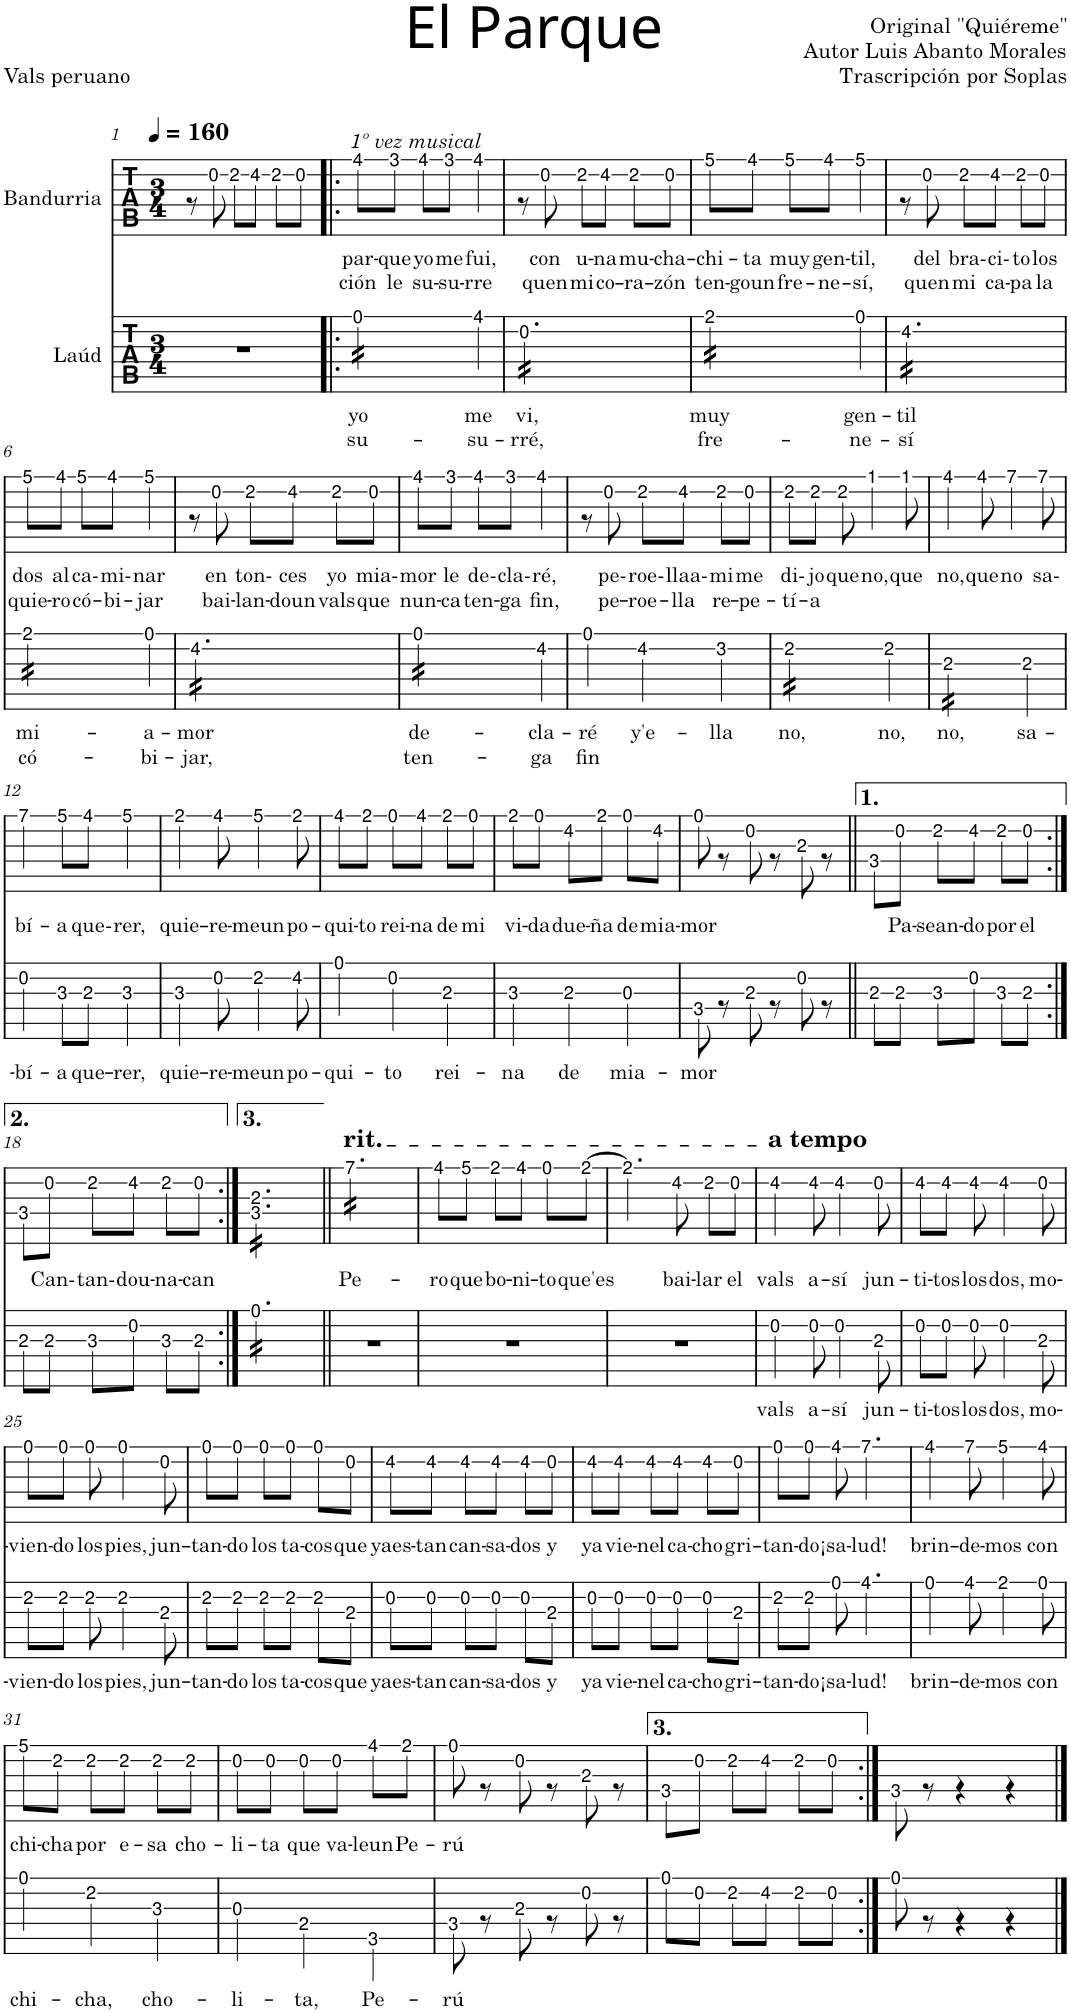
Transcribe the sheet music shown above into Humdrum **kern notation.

**kern	**kern	**text	**text	**kern	**text	**text
*part3	*part2	*part2	*part2	*part1	*part1	*part1
*staff3	*staff2	*staff2	*staff2	*staff1	*staff1	*staff1
*I"Guitarra	*I"Laúd	*	*	*I"Bandurria	*	*
*I'G	*	*	*	*	*	*
*stria6	*stria6	*	*	*stria6	*	*
*	*	*	*	*	*	*
*k[]	*k[]	*	*	*k[]	*	*
*M3/4	*M3/4	*	*	*M3/4	*	*
*MM160	*MM160	*	*	*MM160	*	*
=1	=1	=1	=1	=1	=1	=1
2.r	2.r	.	.	8r	.	.
.	.	.	.	8ee\	.	.
.	.	.	.	8ff#X\L	.	.
.	.	.	.	8gg#X\J	.	.
.	.	.	.	8ff#\L	.	.
.	.	.	.	8ee\J	.	.
=2!|:	=2!|:	=2!|:	=2!|:	=2!|:	=2!|:	=2!|:
!	!	!	!	!LO:TX:a:i:t=1º vez musical	!	!
!LO:TX:a:t=LA	!	!	!	!	!	!
!	!	!LO:LY:b	!LO:LY:b	!	!LO:LY:b	!LO:LY:b
4EE	2a\	yo	su-	8ccc#X\L	par-	ción
!	!	!	!	!	!LO:LY:b	!LO:LY:b
.	.	.	.	8cccn\J	que	le
!	!	!	!	!	!LO:LY:b	!LO:LY:b
4A 4c#X 4e	.	.	.	8ccc#X\L	yo	su-
!	!	!	!	!	!LO:LY:b	!LO:LY:b
.	.	.	.	8cccn\J	me	-su-
!	!	!LO:LY:b	!LO:LY:b	!	!LO:LY:b	!LO:LY:b
4A 4c# 4e	4cc#X\	me	-su-	4ccc#X\	fui,	-rre
=3	=3	=3	=3	=3	=3	=3
!	!	!LO:LY:b	!LO:LY:b	!	!	!
4AA	2.e\	vi,	-rré,	8r	.	.
!	!	!	!	!	!LO:LY:b	!LO:LY:b
.	.	.	.	8ee\	con	quen
!	!	!	!	!	!LO:LY:b	!LO:LY:b
4A 4c#X 4e	.	.	.	8ff#X\L	u-	mi
!	!	!	!	!	!LO:LY:b	!LO:LY:b
.	.	.	.	8gg#X\J	-na	co-
!	!	!	!	!	!LO:LY:b	!LO:LY:b
4A 4c# 4e	.	.	.	8ff#\L	mu-	-ra-
!	!	!	!	!	!LO:LY:b	!LO:LY:b
.	.	.	.	8ee\J	-cha-	-zón
=4	=4	=4	=4	=4	=4	=4
!LO:TX:a:t=MI	!	!	!	!	!	!
!	!	!LO:LY:b	!LO:LY:b	!	!LO:LY:b	!LO:LY:b
4EE	2b\	muy	fre-	8ddd\L	-chi-	ten-
!	!	!	!	!	!LO:LY:b	!LO:LY:b
.	.	.	.	8ccc#X\J	-ta	-goun
!	!	!	!	!	!LO:LY:b	!LO:LY:b
4G#X 4B 4e	.	.	.	8ddd\L	muy	fre-
!	!	!	!	!	!LO:LY:b	!LO:LY:b
.	.	.	.	8ccc#\J	gen-	-ne-
!	!	!LO:LY:b	!LO:LY:b	!	!LO:LY:b	!LO:LY:b
4G# 4B 4e	4a\	gen-	-ne-	4ddd\	-til,	-sí,
=5	=5	=5	=5	=5	=5	=5
!	!	!LO:LY:b	!LO:LY:b	!	!	!
4BB	2.g#X\	-til	-sí	8r	.	.
!	!	!	!	!	!LO:LY:b	!LO:LY:b
.	.	.	.	8ee\	del	quen
!	!	!	!	!	!LO:LY:b	!LO:LY:b
4G#X 4B 4e	.	.	.	8ff#X\L	bra-	mi
!	!	!	!	!	!LO:LY:b	!LO:LY:b
.	.	.	.	8gg#X\J	ci-	ca-
!	!	!	!	!	!LO:LY:b	!LO:LY:b
4G# 4B 4e	.	.	.	8ff#\L	to	-pa
!	!	!	!	!	!LO:LY:b	!LO:LY:b
.	.	.	.	8ee\J	los	la
!!LO:LB:g=z
=6	=6	=6	=6	=6	=6	=6
!	!	!LO:LY:b	!LO:LY:b	!	!LO:LY:b	!LO:LY:b
4EE	2b\	mi-	có-	8ddd\L	dos	quie-
!	!	!	!	!	!LO:LY:b	!LO:LY:b
.	.	.	.	8ccc#X\J	al	-ro
!	!	!	!	!	!LO:LY:b	!LO:LY:b
4G#X 4B 4e	.	.	.	8ddd\L	ca-	có-
!	!	!	!	!	!LO:LY:b	!LO:LY:b
.	.	.	.	8ccc#\J	mi-	-bi-
!	!	!LO:LY:b	!LO:LY:b	!	!LO:LY:b	!LO:LY:b
4G# 4B 4e	4a\	-a-	-bi-	4ddd\	nar	-jar
=7	=7	=7	=7	=7	=7	=7
!	!	!LO:LY:b	!LO:LY:b	!	!	!
4BB	2.g#X\	-mor	-jar,	8r	.	.
!	!	!	!	!	!LO:LY:b	!LO:LY:b
.	.	.	.	8ee\	en	bai-
!	!	!	!	!	!LO:LY:b	!LO:LY:b
4G#X 4B 4e	.	.	.	8ff#X\L	ton-	-lan-
!	!	!	!	!	!LO:LY:b	!LO:LY:b
.	.	.	.	8gg#X\J	ces	-doun
!	!	!	!	!	!LO:LY:b	!LO:LY:b
4G# 4B 4e	.	.	.	8ff#\L	yo	vals
!	!	!	!	!	!LO:LY:b	!LO:LY:b
.	.	.	.	8ee\J	mia-	que
=8	=8	=8	=8	=8	=8	=8
!LO:TX:a:t=LA	!	!	!	!	!	!
!	!	!LO:LY:b	!LO:LY:b	!	!LO:LY:b	!LO:LY:b
4EE	2a\	de-	ten-	8ccc#X\L	mor	nun-
!	!	!	!	!	!LO:LY:b	!LO:LY:b
.	.	.	.	8cccn\J	le	-ca
!	!	!	!	!	!LO:LY:b	!LO:LY:b
4A 4c#X 4e	.	.	.	8ccc#X\L	de-	ten-
!	!	!	!	!	!LO:LY:b	!LO:LY:b
.	.	.	.	8cccn\J	cla-	-ga
!	!	!LO:LY:b	!LO:LY:b	!	!LO:LY:b	!LO:LY:b
4A 4c# 4e	4a-\	-cla-	-ga	4ccc#X\	ré,	fin,
=9	=9	=9	=9	=9	=9	=9
!	!	!LO:LY:b	!LO:LY:b	!	!	!
4AA	4a\	-ré	fin	8r	.	.
!	!	!	!	!	!LO:LY:b	!LO:LY:b
.	.	.	.	8ee\	pe-	pe-
!	!	!LO:LY:b	!	!	!LO:LY:b	!LO:LY:b
4A 4c#X 4e	4g#X\	y'e-	.	8ff#X\L	roe-	-roe-
!	!	!	!	!	!LO:LY:b	!LO:LY:b
.	.	.	.	8gg#X\J	llaa-	-lla
!	!	!LO:LY:b	!	!	!LO:LY:b	!LO:LY:b
4A 4c# 4e	4gn\	-lla	.	8ff#\L	mi	re-
!	!	!	!	!	!LO:LY:b	!LO:LY:b
.	.	.	.	8ee\J	me	-pe-
=10	=10	=10	=10	=10	=10	=10
!	!	!LO:LY:b	!	!	!LO:LY:b	!LO:LY:b
4EE	2f#X\	no,	.	8ff#X\L	di-	-tí-
!	!	!	!	!	!LO:LY:b	!LO:LY:b
.	.	.	.	8ff#\J	jo	-a
!	!	!	!	!	!LO:LY:b	!
4G 4c#X 4e	.	.	.	8ff#\	que	.
!	!	!	!	!	!LO:LY:b	!
.	.	.	.	4aa#X\	no,	.
!	!	!LO:LY:b	!	!	!	!
4G 4c# 4e	4f#\	no,	.	.	.	.
!	!	!	!	!	!LO:LY:b	!
.	.	.	.	8aa#\	que	.
=11	=11	=11	=11	=11	=11	=11
!	!	!LO:LY:b	!	!	!LO:LY:b	!
4AA	2c#X\	no,	.	4ccc#X\	no,	.
!	!	!	!	!	!LO:LY:b	!
4G 4c#X 4e	.	.	.	8ccc#\	que	.
!	!	!	!	!	!LO:LY:b	!
.	.	.	.	4eee\	no	.
!	!	!LO:LY:b	!	!	!	!
4G 4c# 4e	4c#\	sa-	.	.	.	.
!	!	!	!	!	!LO:LY:b	!
.	.	.	.	8eee\	sa-	.
!!LO:LB:g=z
=12	=12	=12	=12	=12	=12	=12
!	!	!LO:LY:b	!	!	!LO:LY:b	!
4D	4e\	-bí-	.	4eee\	bí-	.
!	!	!LO:LY:b	!	!	!LO:LY:b	!
4A 4d 4f#X	8d\L	-a	.	8ddd\L	-a	.
!	!	!LO:LY:b	!	!	!LO:LY:b	!
.	8c#X\J	que-	.	8ccc#X\J	que-	.
!	!	!LO:LY:b	!	!	!LO:LY:b	!
4A 4d 4f#	4d\	-rer,	.	4ddd\	rer,	.
=13	=13	=13	=13	=13	=13	=13
!	!	!LO:LY:b	!	!	!LO:LY:b	!
4AA	4d\	quie-	.	4bb\	quie-	.
!	!	!LO:LY:b	!	!	!LO:LY:b	!
4A 4d 4f#X	8e\	-re-	.	8ccc#X\	-re-	.
!	!	!LO:LY:b	!	!	!LO:LY:b	!
.	4f#X\	-meun	.	4ddd\	-meun	.
4A 4d 4f#	.	.	.	.	.	.
!	!	!LO:LY:b	!	!	!LO:LY:b	!
.	8g#X\	po-	.	8bb\	po-	.
=14	=14	=14	=14	=14	=14	=14
!LO:TX:a:t=LA	!	!	!	!	!	!
!	!	!LO:LY:b	!	!	!LO:LY:b	!
4EE	4a\	-qui-	.	8ccc#X\L	-qui-	.
!	!	!	!	!	!LO:LY:b	!
.	.	.	.	8bb\J	-to	.
!	!	!LO:LY:b	!	!	!LO:LY:b	!
4A 4c#X 4e	4e\	-to	.	8aa\L	rei-	.
!	!	!	!	!	!LO:LY:b	!
.	.	.	.	8ccc#\J	-na	.
!	!	!LO:LY:b	!	!	!LO:LY:b	!
4A 4c# 4e	4c#X\	rei-	.	8bb\L	de	.
!	!	!	!	!	!LO:LY:b	!
.	.	.	.	8aa\J	mi	.
=15	=15	=15	=15	=15	=15	=15
!LO:TX:a:t=MI	!	!	!	!	!	!
!	!	!LO:LY:b	!	!	!LO:LY:b	!
4EE	4d\	-na	.	8bb\L	vi-	.
!	!	!	!	!	!LO:LY:b	!
.	.	.	.	8aa\J	-da	.
!	!	!LO:LY:b	!	!	!LO:LY:b	!
4G#X 4B 4e	4c#X\	de	.	8gg#X\L	due-	.
!	!	!	!	!	!LO:LY:b	!
.	.	.	.	8bb\J	-ña	.
!	!	!LO:LY:b	!	!	!LO:LY:b	!
4G# 4B 4e	4B\	mia-	.	8aa\L	de	.
!	!	!	!	!	!LO:LY:b	!
.	.	.	.	8gg#\J	mia-	.
=16	=16	=16	=16	=16	=16	=16
!	!	!LO:LY:b	!	!	!LO:LY:b	!
8AA	8A\	-mor	.	8aa\	-mor	.
8r	8r	.	.	8r	.	.
8C#X	8c#X\	.	.	8ee\	.	.
8r	8r	.	.	8r	.	.
8E	8e\	.	.	8cc#X\	.	.
8r	8r	.	.	8r	.	.
=17||	=17||	=17||	=17||	=17||	=17||	=17||
!LO:TX:a:t=LA	!	!	!	!	!	!
2.E 2.A 2.c#X 2.e	8c#X\L	.	.	8a\L	.	.
!	!	!	!	!	!LO:LY:b	!
.	8c#\J	.	.	8ee\J	Pa-	.
!	!	!	!	!	!LO:LY:b	!
.	8d\L	.	.	8ff#X\L	-sean-	.
!	!	!	!	!	!LO:LY:b	!
.	8e\J	.	.	8gg#X\J	-do	.
!	!	!	!	!	!LO:LY:b	!
.	8d\L	.	.	8ff#\L	por	.
!	!	!	!	!	!LO:LY:b	!
.	8c#\J	.	.	8ee\J	el	.
!!LO:LB:g=z
=18:|!	=18:|!	=18:|!	=18:|!	=18:|!	=18:|!	=18:|!
!LO:TX:a:t=LA	!	!	!	!	!	!
2.E 2.A 2.c#X 2.e	8c#X\L	.	.	8a\L	.	.
!	!	!	!	!	!LO:LY:b	!
.	8c#\J	.	.	8ee\J	Can-	.
!	!	!	!	!	!LO:LY:b	!
.	8d\L	.	.	8ff#X\L	tan-	.
!	!	!	!	!	!LO:LY:b	!
.	8e\J	.	.	8gg#X\J	dou-	.
!	!	!	!	!	!LO:LY:b	!
.	8d\L	.	.	8ff#\L	-na-	.
!	!	!	!	!	!LO:LY:b	!
.	8c#\J	.	.	8ee\J	-can	.
=19:|!	=19:|!	=19:|!	=19:|!	=19:|!	=19:|!	=19:|!
!LO:TX:a:t=LA	!	!	!	!	!	!
2.E 2.A 2.c#X 2.e	2.a\	.	.	2.a\ 2.cc#X\	.	.
=20||	=20||	=20||	=20||	=20||	=20||	=20||
!	!	!	!	!LO:TX:a:t=rit.	!	!
!	!	!	!	!	!LO:LY:b	!
2.r	2.r	.	.	2.eee\	Pe-	.
=21	=21	=21	=21	=21	=21	=21
!	!	!	!	!	!LO:LY:b	!
2.r	2.r	.	.	8ccc#X\L	-ro	.
!	!	!	!	!	!LO:LY:b	!
.	.	.	.	8ddd\J	que	.
!	!	!	!	!	!LO:LY:b	!
.	.	.	.	8bb\L	bo-	.
!	!	!	!	!	!LO:LY:b	!
.	.	.	.	8ccc#\J	-ni-	.
!	!	!	!	!	!LO:LY:b	!
.	.	.	.	8aa\L	-to	.
!	!	!	!	!	!LO:LY:b	!
.	.	.	.	[8bb\J	que'es	.
=22	=22	=22	=22	=22	=22	=22
2.r	2.r	.	.	4.bb\]	.	.
!	!	!	!	!	!LO:LY:b	!
.	.	.	.	8gg#X\	bai-	.
!	!	!	!	!	!LO:LY:b	!
.	.	.	.	8ff#X\L	-lar	.
!	!	!	!	!	!LO:LY:b	!
.	.	.	.	8ee\J	el	.
=23	=23	=23	=23	=23	=23	=23
!	!	!	!	!LO:TX:a:B:t=a tempo	!	!
!LO:TX:a:t=MI	!	!	!	!	!	!
!	!	!LO:LY:b	!	!	!LO:LY:b	!
4EE	4e\	vals	.	4gg#X\	vals	.
!	!	!LO:LY:b	!	!	!LO:LY:b	!
4G#X 4B 4e	8e\	a-	.	8gg#\	a-	.
!	!	!LO:LY:b	!	!	!LO:LY:b	!
.	4e\	-sí	.	4gg#\	-sí	.
4G# 4B 4e	.	.	.	.	.	.
!	!	!LO:LY:b	!	!	!LO:LY:b	!
.	8c#X\	jun-	.	8ee\	jun-	.
=24	=24	=24	=24	=24	=24	=24
!	!	!LO:LY:b	!	!	!LO:LY:b	!
4BB	8e\L	-ti-	.	8gg#X\L	-ti-	.
!	!	!LO:LY:b	!	!	!LO:LY:b	!
.	8e\J	-tos	.	8gg#\J	-tos	.
!	!	!LO:LY:b	!	!	!LO:LY:b	!
4G#X 4B 4e	8e\	los	.	8gg#\	los	.
!	!	!LO:LY:b	!	!	!LO:LY:b	!
.	4e\	dos,	.	4gg#\	dos,	.
4G# 4B 4e	.	.	.	.	.	.
!	!	!LO:LY:b	!	!	!LO:LY:b	!
.	8c#X\	mo-	.	8ee\	mo-	.
!!LO:LB:g=z
=25	=25	=25	=25	=25	=25	=25
!LO:TX:a:t=LA	!	!	!	!	!	!
!	!	!LO:LY:b	!	!	!LO:LY:b	!
4EE	8f#X\L	-vien-	.	8aa\L	-vien-	.
!	!	!LO:LY:b	!	!	!LO:LY:b	!
.	8f#\J	-do	.	8aa\J	-do	.
!	!	!LO:LY:b	!	!	!LO:LY:b	!
4A 4c#X 4e	8f#\	los	.	8aa\	los	.
!	!	!LO:LY:b	!	!	!LO:LY:b	!
.	4f#\	pies,	.	4aa\	pies,	.
4A 4c# 4e	.	.	.	.	.	.
!	!	!LO:LY:b	!	!	!LO:LY:b	!
.	8c#X\	jun-	.	8ee\	jun-	.
=26	=26	=26	=26	=26	=26	=26
!	!	!LO:LY:b	!	!	!LO:LY:b	!
4AA	8f#X\L	-tan-	.	8aa\L	-tan-	.
!	!	!LO:LY:b	!	!	!LO:LY:b	!
.	8f#\J	-do	.	8aa\J	-do	.
!	!	!LO:LY:b	!	!	!LO:LY:b	!
4A 4c#X 4e	8f#\L	los	.	8aa\L	los	.
!	!	!LO:LY:b	!	!	!LO:LY:b	!
.	8f#\J	ta-	.	8aa\J	ta-	.
!	!	!LO:LY:b	!	!	!LO:LY:b	!
4A 4c# 4e	8f#\L	-cos	.	8aa\L	-cos	.
!	!	!LO:LY:b	!	!	!LO:LY:b	!
.	8c#X\J	que	.	8ee\J	que	.
=27	=27	=27	=27	=27	=27	=27
!LO:TX:a:t=MI	!	!	!	!	!	!
!	!	!LO:LY:b	!	!	!LO:LY:b	!
4EE	8e\L	yaes-	.	8gg#X\L	yaes-	.
!	!	!LO:LY:b	!	!	!LO:LY:b	!
.	8e\J	-tan	.	8gg#\J	-tan	.
!	!	!LO:LY:b	!	!	!LO:LY:b	!
4G#X 4B 4e	8e\L	can-	.	8gg#\L	can-	.
!	!	!LO:LY:b	!	!	!LO:LY:b	!
.	8e\J	-sa-	.	8gg#\J	-sa-	.
!	!	!LO:LY:b	!	!	!LO:LY:b	!
4G# 4B 4e	8e\L	-dos	.	8gg#\L	-dos	.
!	!	!LO:LY:b	!	!	!LO:LY:b	!
.	8c#X\J	y	.	8ee\J	y	.
=28	=28	=28	=28	=28	=28	=28
!	!	!LO:LY:b	!	!	!LO:LY:b	!
4BB	8e\L	ya	.	8gg#X\L	ya	.
!	!	!LO:LY:b	!	!	!LO:LY:b	!
.	8e\J	vie-	.	8gg#\J	vie-	.
!	!	!LO:LY:b	!	!	!LO:LY:b	!
4G#X 4B 4e	8e\L	-nel	.	8gg#\L	-nel	.
!	!	!LO:LY:b	!	!	!LO:LY:b	!
.	8e\J	ca-	.	8gg#\J	ca-	.
!	!	!LO:LY:b	!	!	!LO:LY:b	!
4G# 4B 4e	8e\L	-cho	.	8gg#\L	-cho	.
!	!	!LO:LY:b	!	!	!LO:LY:b	!
.	8c#X\J	gri-	.	8ee\J	gri-	.
=29	=29	=29	=29	=29	=29	=29
!LO:TX:a:t=LA	!	!	!	!	!	!
!	!	!LO:LY:b	!	!	!LO:LY:b	!
4EE	8f#X\L	-tan-	.	8aa\L	-tan-	.
!	!	!LO:LY:b	!	!	!LO:LY:b	!
.	8f#\J	-do	.	8aa\J	-do	.
!	!	!LO:LY:b	!	!	!LO:LY:b	!
4A 4c#X 4e	8a\	¡sa-	.	8ccc#X\	¡sa-	.
!	!	!LO:LY:b	!	!	!LO:LY:b	!
.	4.cc#X\	-lud!	.	4.eee\	-lud!	.
4A 4c# 4e	.	.	.	.	.	.
=30	=30	=30	=30	=30	=30	=30
!LO:TX:a:t=La7	!	!	!	!	!	!
!	!	!LO:LY:b	!	!	!LO:LY:b	!
4AA	4a\	brin-	.	4ccc#X\	brin-	.
!	!	!LO:LY:b	!	!	!LO:LY:b	!
4G 4c#X 4e	8cc#X\	-de-	.	8eee\	-de-	.
!	!	!LO:LY:b	!	!	!LO:LY:b	!
.	4b\	-mos	.	4ddd\	-mos	.
4G 4c# 4e	.	.	.	.	.	.
!	!	!LO:LY:b	!	!	!LO:LY:b	!
.	8a\	con	.	8ccc#\	con	.
!!LO:LB:g=z
=31	=31	=31	=31	=31	=31	=31
!LO:TX:a:t=RE	!	!	!	!	!	!
!	!	!LO:LY:b	!	!	!LO:LY:b	!
4D	4a\	chi-	.	8ddd\L	chi-	.
!	!	!	!	!	!LO:LY:b	!
.	.	.	.	8ff#X\J	-cha	.
!	!	!LO:LY:b	!	!	!LO:LY:b	!
4A 4d 4f#X	4f#\	-cha,	.	8ff#\L	por	.
!	!	!	!	!	!LO:LY:b	!
.	.	.	.	8ff#\J	e-	.
!	!	!LO:LY:b	!	!	!LO:LY:b	!
4A 4d 4f#	4d\	cho-	.	8ff#\L	-sa	.
!	!	!	!	!	!LO:LY:b	!
.	.	.	.	8ff#\J	cho-	.
=32	=32	=32	=32	=32	=32	=32
!LO:TX:a:t=MI	!	!	!	!	!	!
!	!	!LO:LY:b	!	!	!LO:LY:b	!
4EE	4B\	-li-	.	8ee\L	-li-	.
!	!	!	!	!	!LO:LY:b	!
.	.	.	.	8ee\J	-ta	.
!	!	!LO:LY:b	!	!	!LO:LY:b	!
4G#X 4B 4e	4G#\	-ta,	.	8ee\L	que	.
!	!	!	!	!	!LO:LY:b	!
.	.	.	.	8ee\J	va-	.
!	!	!LO:LY:b	!	!	!LO:LY:b	!
4G# 4B 4e	4E\	Pe-	.	8ccc#X\L	-leun	.
!	!	!	!	!	!LO:LY:b	!
.	.	.	.	8bb\J	Pe-	.
=33	=33	=33	=33	=33	=33	=33
!LO:TX:a:t=LA	!	!	!	!	!	!
!	!	!LO:LY:b	!	!	!LO:LY:b	!
4EE	8A\	-rú	.	8aa\	-rú	.
.	8r	.	.	8r	.	.
4A 4c#X 4e	8c#X\	.	.	8ee\	.	.
.	8r	.	.	8r	.	.
4A 4c# 4e	8e\	.	.	8cc#X\	.	.
.	8r	.	.	8r	.	.
=34	=34	=34	=34	=34	=34	=34
!LO:TX:a:t=LA	!	!	!	!	!	!
4AA	8a\L	.	.	8a\L	.	.
.	8e\J	.	.	8ee\J	.	.
4A 4c#X 4e	8f#X\L	.	.	8ff#X\L	.	.
.	8g#X\J	.	.	8gg#X\J	.	.
4A 4c# 4e	8f#\L	.	.	8ff#\L	.	.
.	8e\J	.	.	8ee\J	.	.
=35:|!	=35:|!	=35:|!	=35:|!	=35:|!	=35:|!	=35:|!
!LO:TX:a:t=LA	!	!	!	!	!	!
2.E 2.A 2.c#X 2.e	8a\	.	.	8a\	.	.
.	8r	.	.	8r	.	.
.	4r	.	.	4r	.	.
.	4r	.	.	4r	.	.
==	==	==	==	==	==	==
*-	*-	*-	*-	*-	*-	*-
